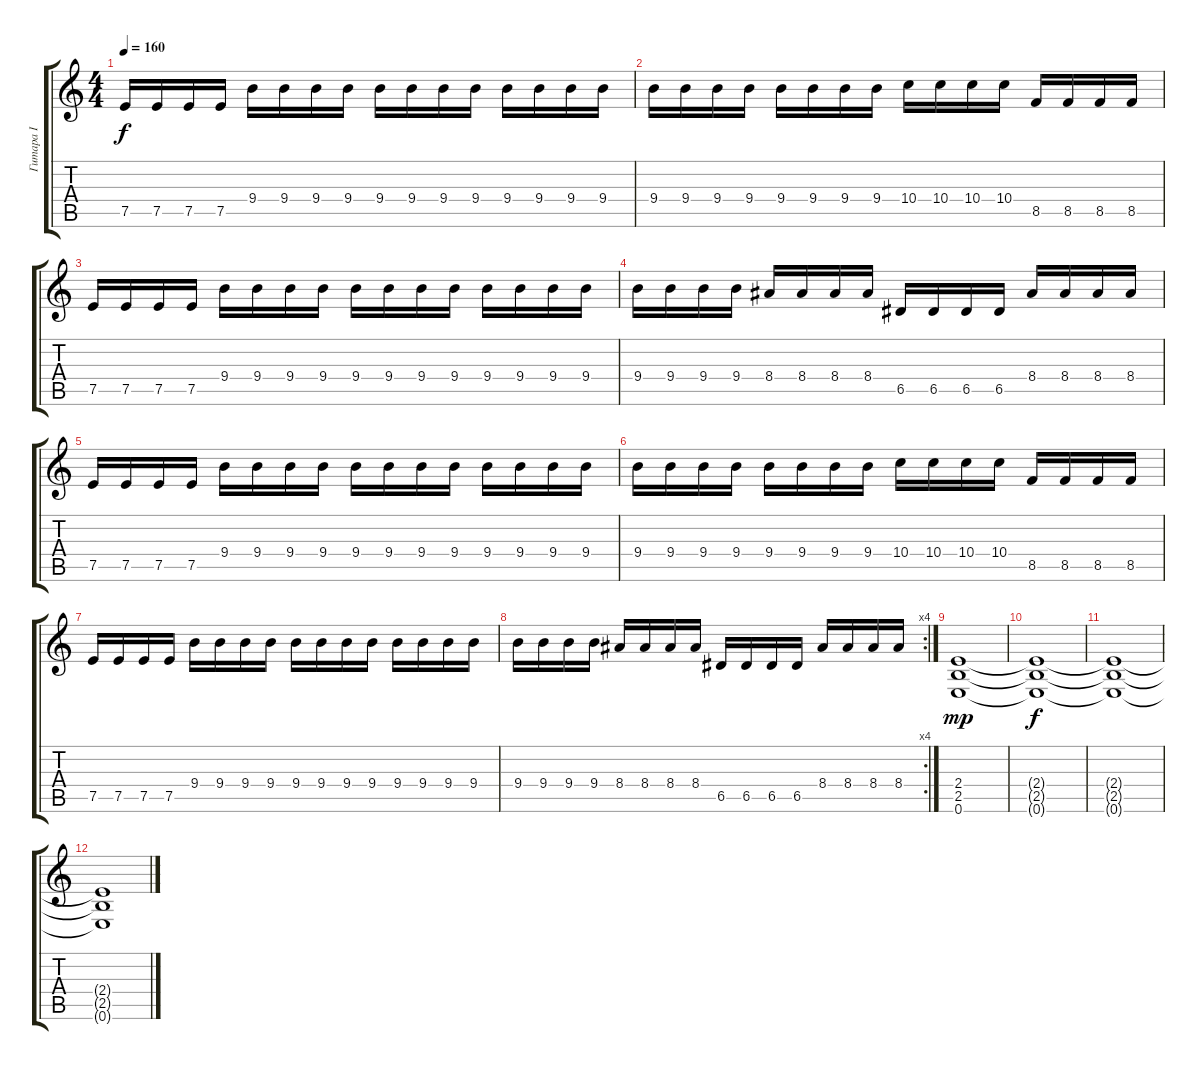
\track ("Гитара I" "Гитара I") {instrument distortionguitar}
\staff {score tabs}
\tuning (E4 B3 G3 D3 A2 E2) {hide}
\ts (4 4)
\tempo 160
\clef g2
\ks c
7.5.16{dy f} 7.5.16 7.5.16 7.5.16 9.4.16 9.4.16 9.4.16 9.4.16 9.4.16 9.4.16 9.4.16 9.4.16 9.4.16 9.4.16 9.4.16 9.4.16 |
9.4.16 9.4.16 9.4.16 9.4.16 9.4.16 9.4.16 9.4.16 9.4.16 10.4.16 10.4.16 10.4.16 10.4.16 8.5.16 8.5.16 8.5.16 8.5.16 |
7.5.16 7.5.16 7.5.16 7.5.16 9.4.16 9.4.16 9.4.16 9.4.16 9.4.16 9.4.16 9.4.16 9.4.16 9.4.16 9.4.16 9.4.16 9.4.16 |
9.4.16 9.4.16 9.4.16 9.4.16 8.4.16 8.4.16 8.4.16 8.4.16 6.5.16 6.5.16 6.5.16 6.5.16 8.4.16 8.4.16 8.4.16 8.4.16 |
7.5.16 7.5.16 7.5.16 7.5.16 9.4.16 9.4.16 9.4.16 9.4.16 9.4.16 9.4.16 9.4.16 9.4.16 9.4.16 9.4.16 9.4.16 9.4.16 |
9.4.16 9.4.16 9.4.16 9.4.16 9.4.16 9.4.16 9.4.16 9.4.16 10.4.16 10.4.16 10.4.16 10.4.16 8.5.16 8.5.16 8.5.16 8.5.16 |
7.5.16 7.5.16 7.5.16 7.5.16 9.4.16 9.4.16 9.4.16 9.4.16 9.4.16 9.4.16 9.4.16 9.4.16 9.4.16 9.4.16 9.4.16 9.4.16 |
\rc 4
9.4.16 9.4.16 9.4.16 9.4.16 8.4.16 8.4.16 8.4.16 8.4.16 6.5.16 6.5.16 6.5.16 6.5.16 8.4.16 8.4.16 8.4.16 8.4.16 |
(2.4 2.5 0.6).1{dy mp} |
(2.4{t} 2.5{t} 0.6{t}).1{dy f volume 10} |
(2.4{t} 2.5{t} 0.6{t}).1 |
(2.4{t} 2.5{t} 0.6{t}).1
